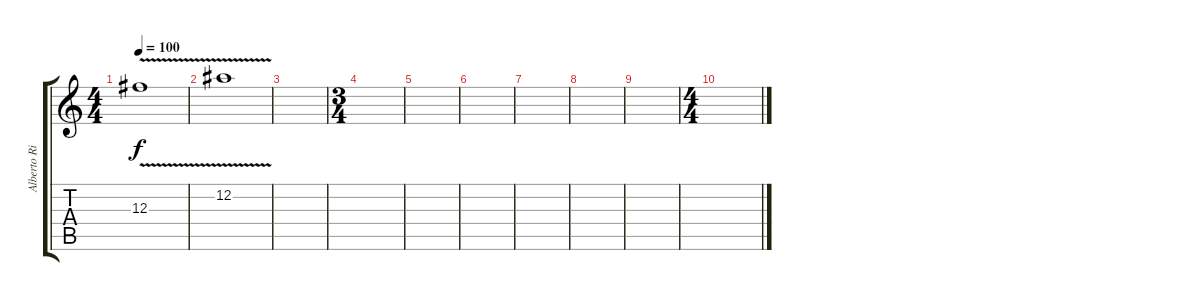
\track ("Alberto Rionda (I)" "Alberto Ri") {instrument distortionguitar}
\staff {score tabs}
\tuning (Eb4 Bb3 Gb3 Db3 Ab2 Eb2) {hide}
\ts (4 4)
\tempo 100
\clef g2
\ks c
12.3{v}.1{dy f} |
12.2{v}.1 |
|
\ts (3 4)
|
|
|
|
|
|
\ts (4 4)
